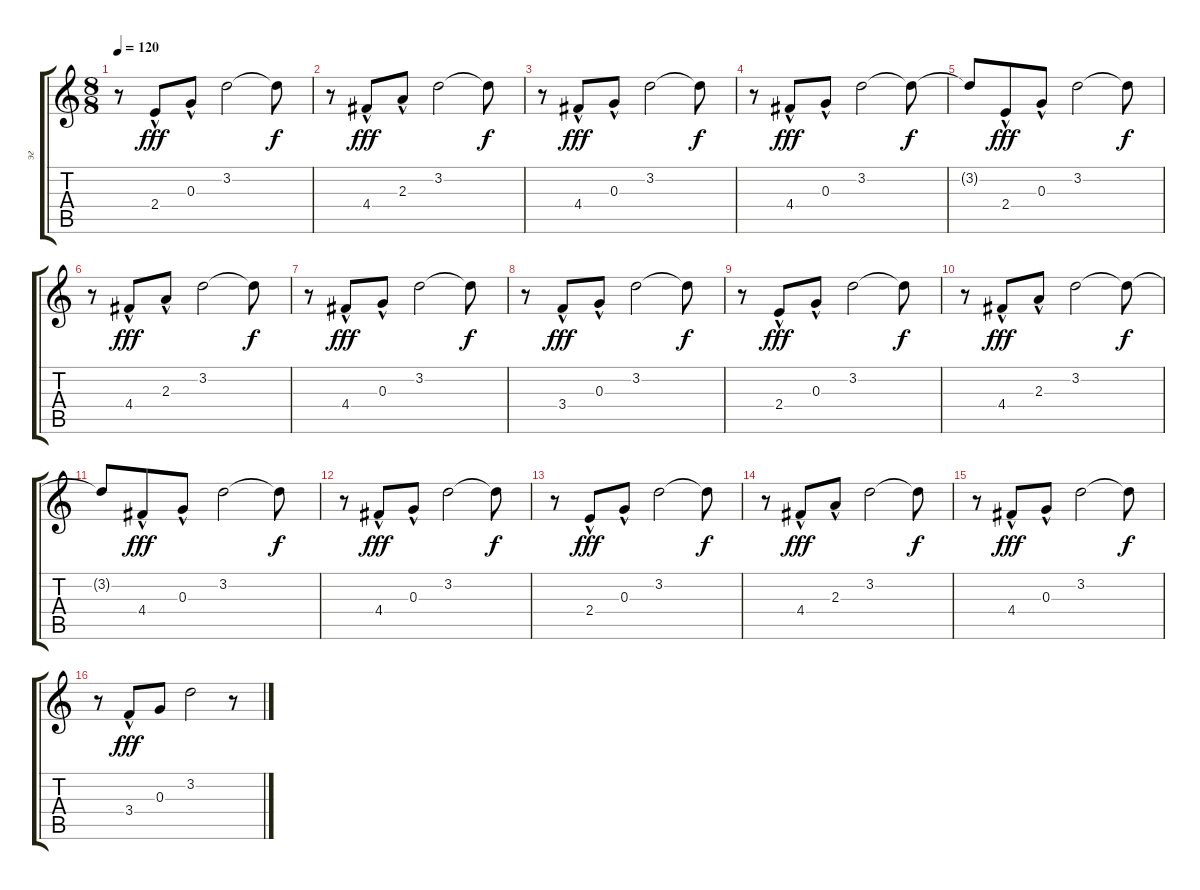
\track ("эг" "эг") {instrument electricguitarclean}
\staff {score tabs}
\tuning (E4 B3 G3 D3 A2 E2) {hide}
\ts (8 8)
\tempo 120
\clef g2
\ks c
r.8{dy f} 2.4{hac}.8{dy fff} 0.3{hac}.8 3.2.2 3.2{t}.8{dy f} |
r.8 4.4{hac}.8{dy fff} 2.3{hac}.8 3.2.2 3.2{t}.8{dy f} |
r.8 4.4{hac}.8{dy fff} 0.3{hac}.8 3.2.2 3.2{t}.8{dy f} |
r.8 4.4{hac}.8{dy fff} 0.3{hac}.8 3.2.2 3.2{t}.8{dy f} |
3.2{t}.8 2.4{hac}.8{dy fff} 0.3{hac}.8 3.2.2 3.2{t}.8{dy f} |
r.8 4.4{hac}.8{dy fff} 2.3{hac}.8 3.2.2 3.2{t}.8{dy f} |
r.8 4.4{hac}.8{dy fff} 0.3{hac}.8 3.2.2 3.2{t}.8{dy f} |
r.8 3.4{hac}.8{dy fff} 0.3{hac}.8 3.2.2 3.2{t}.8{dy f} |
r.8 2.4{hac}.8{dy fff} 0.3{hac}.8 3.2.2 3.2{t}.8{dy f} |
r.8 4.4{hac}.8{dy fff} 2.3{hac}.8 3.2.2 3.2{t}.8{dy f} |
3.2{t}.8 4.4{hac}.8{dy fff} 0.3{hac}.8 3.2.2 3.2{t}.8{dy f} |
r.8 4.4{hac}.8{dy fff} 0.3{hac}.8 3.2.2 3.2{t}.8{dy f} |
r.8 2.4{hac}.8{dy fff} 0.3{hac}.8 3.2.2 3.2{t}.8{dy f} |
r.8 4.4{hac}.8{dy fff} 2.3{hac}.8 3.2.2 3.2{t}.8{dy f} |
r.8 4.4{hac}.8{dy fff} 0.3{hac}.8 3.2.2 3.2{t}.8{dy f} |
r.8 3.4{hac}.8{dy fff} 0.3.8 3.2.2 r.8
